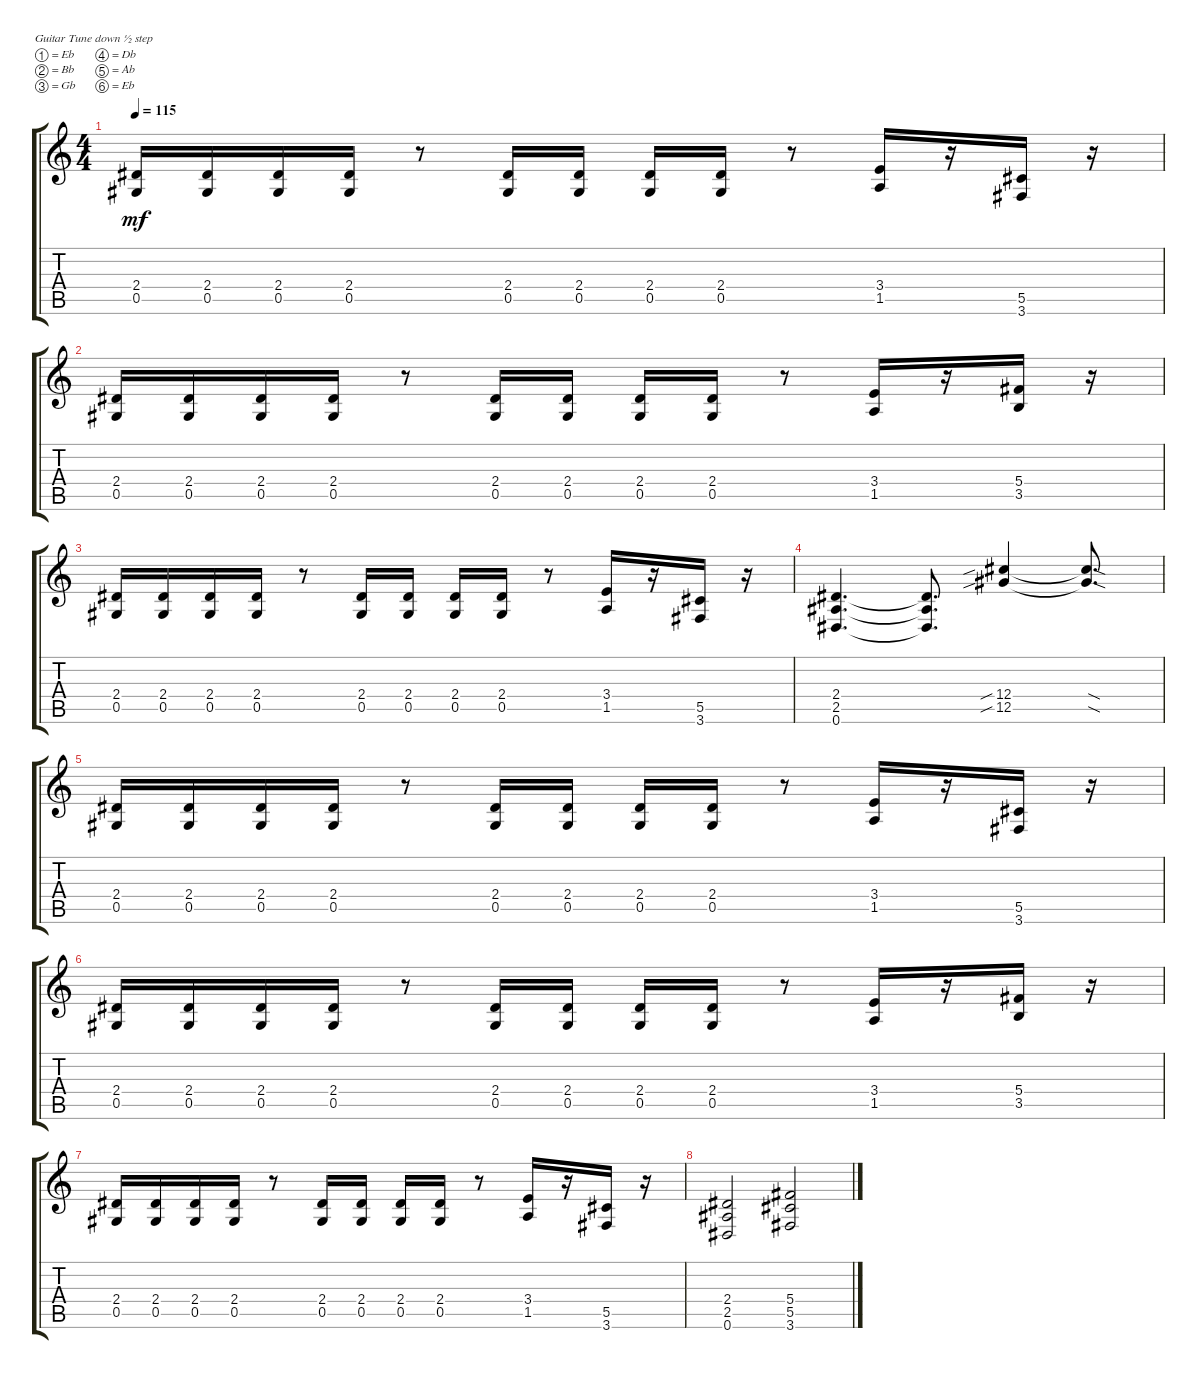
\defaultSystemsLayout 4
\bracketExtendMode groupsimilarinstruments
\singleTrackTrackNamePolicy hidden
\multiTrackTrackNamePolicy hidden
\firstSystemTrackNameOrientation horizontal
\otherSystemsTrackNameOrientation horizontal
\track ("Vladimir Kholstinin" "E-Gt") {instrument distortionguitar}
\staff {score tabs}
\tuning (Eb4 Bb3 Gb3 Db3 Ab2 Eb2)
\ts (4 4)
\tempo 115
\clef g2
\scale
1.03909
\ks c
(0.5 2.4).16{dy mf} (0.5 2.4).16 (0.5 2.4).16 (0.5 2.4).16 r.8 (0.5 2.4).16 (0.5 2.4).16 (0.5 2.4).16 (0.5 2.4).16 r.8 (1.5 3.4).16 r.16 (3.6 5.5).16 r.16 |
\scale
0.960908 (0.5 2.4).16 (0.5 2.4).16 (0.5 2.4).16 (0.5 2.4).16 r.8 (0.5 2.4).16 (0.5 2.4).16 (0.5 2.4).16 (0.5 2.4).16 r.8 (1.5 3.4).16 r.16 (3.5 5.4).16 r.16 |
\scale
1.03909 (0.5 2.4).16 (0.5 2.4).16 (0.5 2.4).16 (0.5 2.4).16 r.8 (0.5 2.4).16 (0.5 2.4).16 (0.5 2.4).16 (0.5 2.4).16 r.8 (1.5 3.4).16 r.16 (3.6 5.5).16 r.16 |
\scale
0.960908 (0.6 2.5 2.4).4{d} (0.6{t} 2.5{t} 2.4{t}).8{d} (12.5{sib} 12.4{sib}).4 (12.4{sod t} 12.5{sod t}).8{d} |
\scale
1.03909 (0.5 2.4).16 (0.5 2.4).16 (0.5 2.4).16 (0.5 2.4).16 r.8 (0.5 2.4).16 (0.5 2.4).16 (0.5 2.4).16 (0.5 2.4).16 r.8 (1.5 3.4).16 r.16 (3.6 5.5).16 r.16 |
\scale
0.960908 (0.5 2.4).16 (0.5 2.4).16 (0.5 2.4).16 (0.5 2.4).16 r.8 (0.5 2.4).16 (0.5 2.4).16 (0.5 2.4).16 (0.5 2.4).16 r.8 (1.5 3.4).16 r.16 (3.5 5.4).16 r.16 |
\scale
1.03909 (0.5 2.4).16 (0.5 2.4).16 (0.5 2.4).16 (0.5 2.4).16 r.8 (0.5 2.4).16 (0.5 2.4).16 (0.5 2.4).16 (0.5 2.4).16 r.8 (1.5 3.4).16 r.16 (3.6 5.5).16 r.16 |
\scale
0.960908 (0.6 2.5 2.4).2 (3.6 5.5 5.4).2
